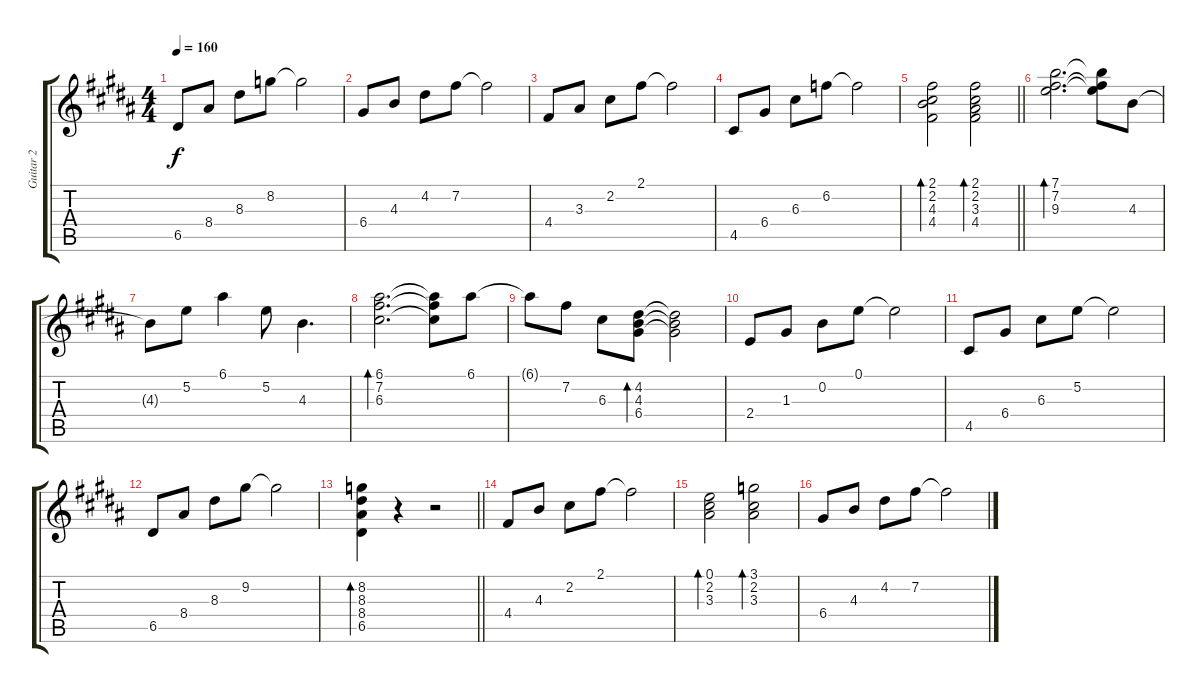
\track ("Guitar 2" "Guitar 2") {instrument acousticguitarsteel}
\staff {score tabs}
\tuning (E4 B3 G3 D3 A2 E2) {hide}
\ts (4 4)
\tempo 160
\clef g2
\ks b
6.5.8{dy f} 8.4.8 8.3.8 8.2.8 8.2{t}.2 |
6.4.8 4.3.8 4.2.8 7.2.8 7.2{t}.2 |
4.4.8 3.3.8 2.2.8 2.1.8 2.1{t}.2 |
4.5.8 6.4.8 6.3.8 6.2.8 6.2{t}.2 |
\barLineRight lightlight
(2.1 2.2 4.3 4.4).2{bd 30} (2.1 2.2 3.3 4.4).2{bd 30} |
(7.1 7.2 9.3).2{d bd 30} (7.1{t} 7.2{t} 9.3{t}).8 4.3.8 |
4.3{t}.8 5.2.8 6.1.4 5.2.8 4.3.4{d} |
(6.1 7.2 6.3).2{d bd 30} (6.1{t} 7.2{t} 6.3{t}).8 6.1.8 |
6.1{t}.8 7.2.8 6.3.8 (4.2 4.3 6.4).8{bd 30} (4.2{t} 4.3{t} 6.4{t}).2 |
2.4.8 1.3.8 0.2.8 0.1.8 0.1{t}.2 |
4.5.8 6.4.8 6.3.8 5.2.8 5.2{t}.2 |
6.5.8 8.4.8 8.3.8 9.2.8 9.2{t}.2 |
\barLineRight lightlight
(8.2 8.3 8.4 6.5).4{bd 30} r.4 r.2 |
4.4.8 4.3.8 2.2.8 2.1.8 2.1{t}.2 |
(0.1 2.2 3.3).2{bd 30} (3.1 2.2 3.3).2{bd 30} |
6.4.8 4.3.8 4.2.8 7.2.8 7.2{t}.2
